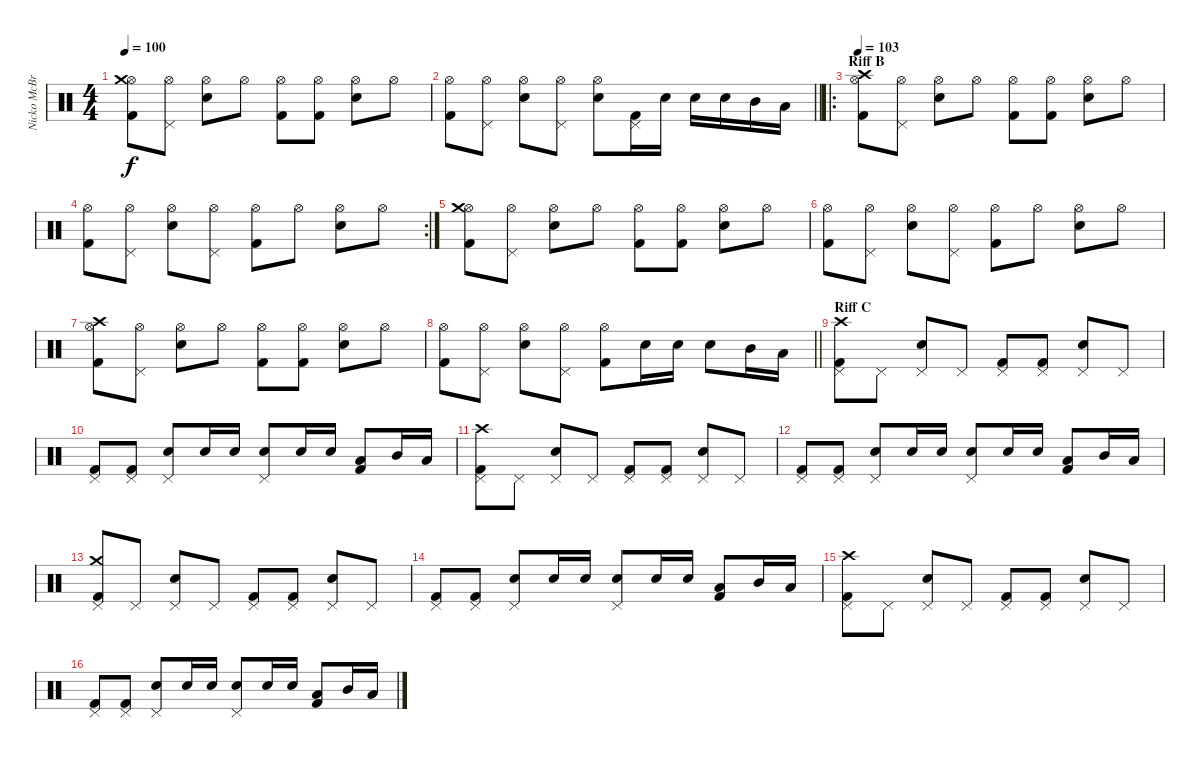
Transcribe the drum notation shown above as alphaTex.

\track ("Nicko McBrain" "Nicko McBr") {instrument percussion}
\staff {score}
\articulation defaults
\ts (4 4)
\tempo 100
\clef neutral
\ks c
("Kick (hit) 2" "Hi-Hat (open)" "Crash medium (hit)").8{dy f} ("Pedal Hi-Hat (hit)" "Hi-Hat (open)").8 ("Snare (hit) 2" "Hi-Hat (open)").8 "Hi-Hat (open)".8 ("Kick (hit) 2" "Hi-Hat (open)").8 ("Kick (hit) 2" "Hi-Hat (open)").8 ("Snare (hit) 2" "Hi-Hat (open)").8 "Hi-Hat (open)".8 |
\barLineRight lightlight
("Kick (hit) 2" "Hi-Hat (open)").8 ("Pedal Hi-Hat (hit)" "Hi-Hat (open)").8 ("Snare (hit) 2" "Hi-Hat (open)").8 ("Pedal Hi-Hat (hit)" "Hi-Hat (open)").8 ("Snare (hit) 2" "Hi-Hat (open)").8 ("Kick (hit) 2" "Pedal Hi-Hat (hit)").16 "Snare (hit) 2".16 "Snare (hit) 2".16 "Snare (hit) 2".16 "Mid Tom (hit)".16 "Low Tom (hit)".16 |
\ro
\section ("" "Riff B")
\tempo 103
("Kick (hit) 2" "Hi-Hat (open)" "Crash high (hit)").8 ("Pedal Hi-Hat (hit)" "Hi-Hat (open)").8 ("Snare (hit) 2" "Hi-Hat (open)").8 "Hi-Hat (open)".8 ("Kick (hit) 2" "Hi-Hat (open)").8 ("Kick (hit) 2" "Hi-Hat (open)").8 ("Snare (hit) 2" "Hi-Hat (open)").8 "Hi-Hat (open)".8 |
\rc 2
("Kick (hit) 2" "Hi-Hat (open)").8 ("Pedal Hi-Hat (hit)" "Hi-Hat (open)").8 ("Snare (hit) 2" "Hi-Hat (open)").8 ("Pedal Hi-Hat (hit)" "Hi-Hat (open)").8 ("Kick (hit) 2" "Hi-Hat (open)").8 "Hi-Hat (open)".8 ("Snare (hit) 2" "Hi-Hat (open)").8 "Hi-Hat (open)".8 |
("Kick (hit) 2" "Hi-Hat (open)" "Crash medium (hit)").8 ("Pedal Hi-Hat (hit)" "Hi-Hat (open)").8 ("Snare (hit) 2" "Hi-Hat (open)").8 "Hi-Hat (open)".8 ("Kick (hit) 2" "Hi-Hat (open)").8 ("Kick (hit) 2" "Hi-Hat (open)").8 ("Snare (hit) 2" "Hi-Hat (open)").8 "Hi-Hat (open)".8 |
("Kick (hit) 2" "Hi-Hat (open)").8 ("Pedal Hi-Hat (hit)" "Hi-Hat (open)").8 ("Snare (hit) 2" "Hi-Hat (open)").8 ("Pedal Hi-Hat (hit)" "Hi-Hat (open)").8 ("Kick (hit) 2" "Hi-Hat (open)").8 "Hi-Hat (open)".8 ("Snare (hit) 2" "Hi-Hat (open)").8 "Hi-Hat (open)".8 |
("Kick (hit) 2" "Hi-Hat (open)" "Crash high (hit)").8 ("Pedal Hi-Hat (hit)" "Hi-Hat (open)").8 ("Snare (hit) 2" "Hi-Hat (open)").8 "Hi-Hat (open)".8 ("Kick (hit) 2" "Hi-Hat (open)").8 ("Kick (hit) 2" "Hi-Hat (open)").8 ("Snare (hit) 2" "Hi-Hat (open)").8 "Hi-Hat (open)".8 |
\barLineRight lightlight
("Kick (hit) 2" "Hi-Hat (open)").8 ("Pedal Hi-Hat (hit)" "Hi-Hat (open)").8 ("Snare (hit) 2" "Hi-Hat (open)").8 ("Pedal Hi-Hat (hit)" "Hi-Hat (open)").8 ("Kick (hit) 2" "Hi-Hat (open)").8 "Snare (hit) 2".16 "Snare (hit) 2".16 "Snare (hit) 2".8 "Mid Tom (hit)".16 "Low Tom (hit)".16 |
\section ("" "Riff C")
("Kick (hit) 2" "Pedal Hi-Hat (hit)" "Crash high (hit)").8 "Pedal Hi-Hat (hit)".8 ("Snare (hit) 2" "Pedal Hi-Hat (hit)").8 "Pedal Hi-Hat (hit)".8 ("Kick (hit) 2" "Pedal Hi-Hat (hit)").8 ("Kick (hit) 2" "Pedal Hi-Hat (hit)").8 ("Snare (hit) 2" "Pedal Hi-Hat (hit)").8 "Pedal Hi-Hat (hit)".8 |
("Kick (hit) 2" "Pedal Hi-Hat (hit)").8 ("Kick (hit) 2" "Pedal Hi-Hat (hit)").8 ("Snare (hit) 2" "Pedal Hi-Hat (hit)").8 "Snare (hit) 2".16 "Snare (hit) 2".16 ("Snare (hit) 2" "Pedal Hi-Hat (hit)").8 "Snare (hit) 2".16 "Snare (hit) 2".16 ("Kick (hit) 2" "Low Tom (hit)").8 "Mid Tom (hit)".16 "Low Tom (hit)".16 |
("Kick (hit) 2" "Pedal Hi-Hat (hit)" "Crash high (hit)").8 "Pedal Hi-Hat (hit)".8 ("Snare (hit) 2" "Pedal Hi-Hat (hit)").8 "Pedal Hi-Hat (hit)".8 ("Kick (hit) 2" "Pedal Hi-Hat (hit)").8 ("Kick (hit) 2" "Pedal Hi-Hat (hit)").8 ("Snare (hit) 2" "Pedal Hi-Hat (hit)").8 "Pedal Hi-Hat (hit)".8 |
("Kick (hit) 2" "Pedal Hi-Hat (hit)").8 ("Kick (hit) 2" "Pedal Hi-Hat (hit)").8 ("Snare (hit) 2" "Pedal Hi-Hat (hit)").8 "Snare (hit) 2".16 "Snare (hit) 2".16 ("Snare (hit) 2" "Pedal Hi-Hat (hit)").8 "Snare (hit) 2".16 "Snare (hit) 2".16 ("Kick (hit) 2" "Low Tom (hit)").8 "Mid Tom (hit)".16 "Low Tom (hit)".16 |
("Kick (hit) 2" "Pedal Hi-Hat (hit)" "Crash medium (hit)").8 "Pedal Hi-Hat (hit)".8 ("Snare (hit) 2" "Pedal Hi-Hat (hit)").8 "Pedal Hi-Hat (hit)".8 ("Kick (hit) 2" "Pedal Hi-Hat (hit)").8 ("Kick (hit) 2" "Pedal Hi-Hat (hit)").8 ("Snare (hit) 2" "Pedal Hi-Hat (hit)").8 "Pedal Hi-Hat (hit)".8 |
("Kick (hit) 2" "Pedal Hi-Hat (hit)").8 ("Kick (hit) 2" "Pedal Hi-Hat (hit)").8 ("Snare (hit) 2" "Pedal Hi-Hat (hit)").8 "Snare (hit) 2".16 "Snare (hit) 2".16 ("Snare (hit) 2" "Pedal Hi-Hat (hit)").8 "Snare (hit) 2".16 "Snare (hit) 2".16 ("Kick (hit) 2" "Low Tom (hit)").8 "Mid Tom (hit)".16 "Low Tom (hit)".16 |
("Kick (hit) 2" "Pedal Hi-Hat (hit)" "Crash high (hit)").8 "Pedal Hi-Hat (hit)".8 ("Snare (hit) 2" "Pedal Hi-Hat (hit)").8 "Pedal Hi-Hat (hit)".8 ("Kick (hit) 2" "Pedal Hi-Hat (hit)").8 ("Kick (hit) 2" "Pedal Hi-Hat (hit)").8 ("Snare (hit) 2" "Pedal Hi-Hat (hit)").8 "Pedal Hi-Hat (hit)".8 |
("Kick (hit) 2" "Pedal Hi-Hat (hit)").8 ("Kick (hit) 2" "Pedal Hi-Hat (hit)").8 ("Snare (hit) 2" "Pedal Hi-Hat (hit)").8 "Snare (hit) 2".16 "Snare (hit) 2".16 ("Snare (hit) 2" "Pedal Hi-Hat (hit)").8 "Snare (hit) 2".16 "Snare (hit) 2".16 ("Kick (hit) 2" "Low Tom (hit)").8 "Mid Tom (hit)".16 "Low Tom (hit)".16
